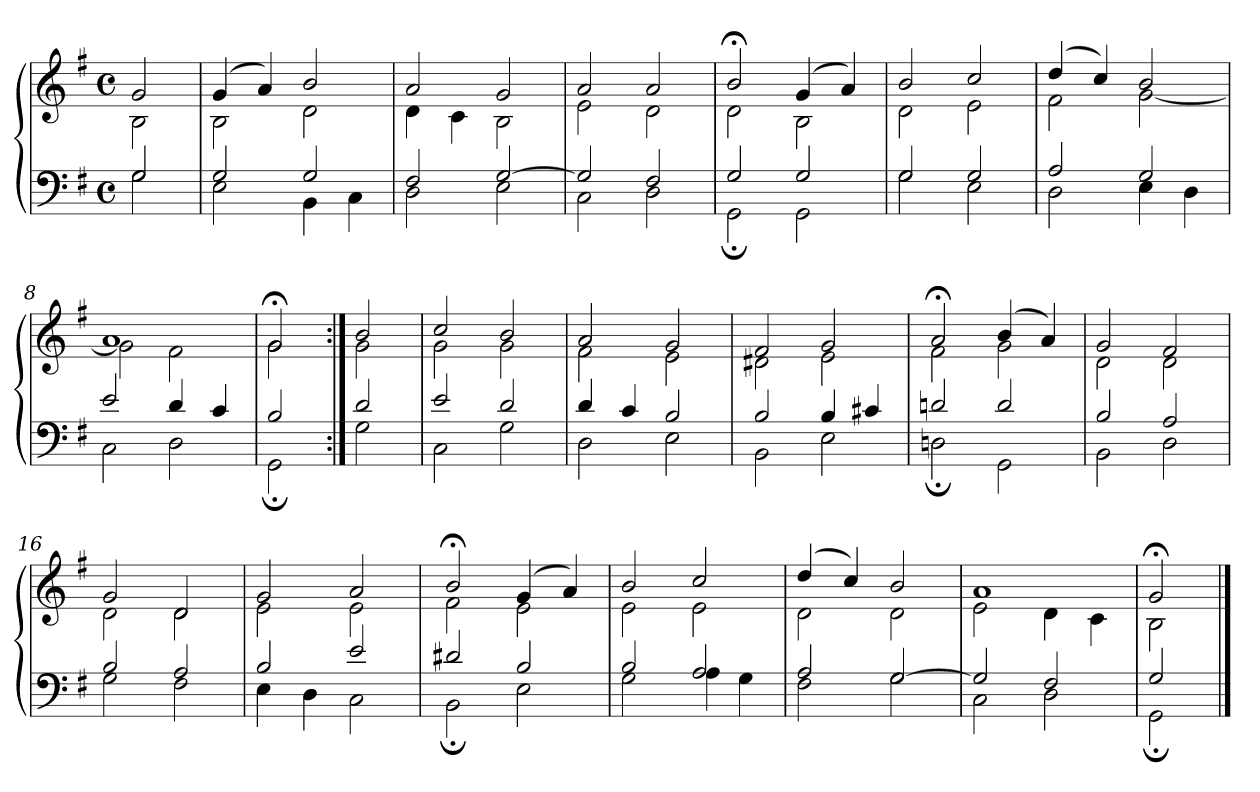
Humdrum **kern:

**kern	**kern
*part1	*part1
*staff2	*staff1
*clefF4	*clefG2
*k[f#]	*k[f#]
*M4/4	*M4/4
*met(c)	*met(c)
=1	=1
*^	*^
2G	2G	2g	2B
=2	=2	=2	=2
2G	2E	(4g	2B
.	.	4a)	.
2G	4BB	2b	2d
.	4C	.	.
=3	=3	=3	=3
2F#	2D	2a	4d
.	.	.	4c
[2G	2E	2g	2B
=4	=4	=4	=4
2G]	2C	2a	2e
2F#	2D	2a	2d
=5	=5	=5	=5
2G	2GG;	2b;<	2d
2G	2GG	(4g	2B
.	.	4a)	.
=6	=6	=6	=6
2G	2G	2b	2d
2G	2E	2cc	2e
=7	=7	=7	=7
2A	2D	(4dd	2f#
.	.	4cc)	.
2G	4E	2b	[2g
.	4D	.	.
!!LO:LB:g=z	!!
=8	=8	=8	=8
2e	2C	1a	2g]
4d	2D	.	2f#
4c	.	.	.
=9	=9	=9	=9
2B	2GG;	2g;<	2g
=10:|!	=10:|!	=10:|!	=10:|!
2d	2G	2b	2g
=11	=11	=11	=11
2e	2C	2cc	2g
2d	2G	2b	2g
=12	=12	=12	=12
4d	2D	2a	2f#
4c	.	.	.
2B	2E	2g	2e
=13	=13	=13	=13
2B	2BB	2f#	2d#X
4B	2E	2g	2e
4c#X	.	.	.
=14	=14	=14	=14
2dn	2Dn;	2a;<	2f#
2d	2GG	(4b	2g
.	.	4a)	.
!!LO:LB:g=z	!!
=15	=15	=15	=15
2B	2BB	2g	2d
2A	2D	2f#	2d
=16	=16	=16	=16
2B	2G	2g	2d
2A	2F#	2d	2d
=17	=17	=17	=17
2B	4E	2g	2e
.	4D	.	.
2e	2C	2a	2e
=18	=18	=18	=18
2d#X	2BB;	2b;<	2f#
2B	2E	(4g	2e
.	.	4a)	.
=19	=19	=19	=19
2B	2G	2b	2e
2A	4A	2cc	2e
.	4G	.	.
=20	=20	=20	=20
2A	2F#	(4dd	2d
.	.	4cc)	.
[2G	2G	2b	2d
=21	=21	=21	=21
2G]	2C	1a	2e
2F#	2D	.	4d
.	.	.	4c
=22	=22	=22	=22
2G	2GG;	2g;<	2B
*v	*v	*	*
*	*v	*v
==	==
*-	*-
